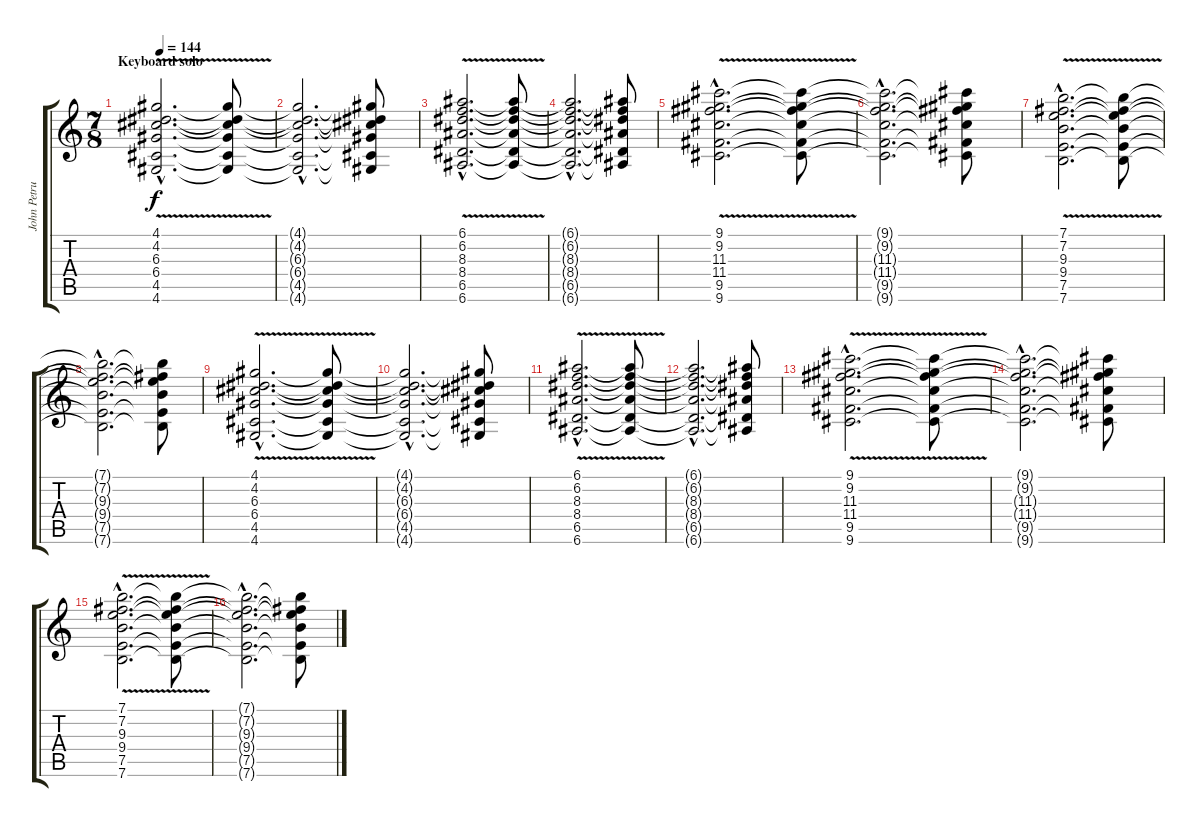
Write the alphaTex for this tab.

\track ("John Petrucci - guitar" "John Petru") {instrument distortionguitar}
\staff {score tabs}
\tuning (E4 B3 G3 D3 A2 E2) {hide}
\ts (7 8)
\section ("" "Keyboard solo")
\tempo 144
\clef g2
\ks c
(4.1{v hac} 4.2{v hac} 6.3{v hac} 6.4{v hac} 4.5{v hac} 4.6{v hac}).2{d dy f volume 13} (4.1{t} 4.2{t} 6.3{t} 6.4{t} 4.5{t} 4.6{t}).8 |
(4.1{hac t} 4.2{hac t} 6.3{hac t} 6.4{hac t} 4.5{hac t} 4.6{hac t}).2{d} (4.1{t} 4.2{t} 6.3{t} 6.4{t} 4.5{t} 4.6{t}).8 |
(6.1{v hac} 6.2{v hac} 8.3{v hac} 8.4{v hac} 6.5{v hac} 6.6{v hac}).2{d} (6.1{t} 6.2{t} 8.3{t} 8.4{t} 6.5{t} 6.6{t}).8 |
(6.1{hac t} 6.2{hac t} 8.3{hac t} 8.4{hac t} 6.5{hac t} 6.6{hac t}).2{d} (6.1{t} 6.2{t} 8.3{t} 8.4{t} 6.5{t} 6.6{t}).8 |
(9.1{v hac} 9.2{v hac} 11.3{v hac} 11.4{v hac} 9.5{v hac} 9.6{v hac}).2{d} (9.1{t} 9.2{t} 11.3{t} 11.4{t} 9.5{t} 9.6{t}).8 |
(9.1{hac t} 9.2{hac t} 11.3{hac t} 11.4{hac t} 9.5{hac t} 9.6{hac t}).2{d} (9.1{t} 9.2{t} 11.3{t} 11.4{t} 9.5{t} 9.6{t}).8 |
(7.1{v hac} 7.2{v hac} 9.3{v hac} 9.4{v hac} 7.5{v hac} 7.6{v hac}).2{d} (7.1{t} 7.2{t} 9.3{t} 9.4{t} 7.5{t} 7.6{t}).8 |
(7.1{hac t} 7.2{hac t} 9.3{hac t} 9.4{hac t} 7.5{hac t} 7.6{hac t}).2{d} (7.1{t} 7.2{t} 9.3{t} 9.4{t} 7.5{t} 7.6{t}).8 |
(4.1{v hac} 4.2{v hac} 6.3{v hac} 6.4{v hac} 4.5{v hac} 4.6{v hac}).2{d} (4.1{t} 4.2{t} 6.3{t} 6.4{t} 4.5{t} 4.6{t}).8 |
(4.1{hac t} 4.2{hac t} 6.3{hac t} 6.4{hac t} 4.5{hac t} 4.6{hac t}).2{d} (4.1{t} 4.2{t} 6.3{t} 6.4{t} 4.5{t} 4.6{t}).8 |
(6.1{v hac} 6.2{v hac} 8.3{v hac} 8.4{v hac} 6.5{v hac} 6.6{v hac}).2{d} (6.1{t} 6.2{t} 8.3{t} 8.4{t} 6.5{t} 6.6{t}).8 |
(6.1{hac t} 6.2{hac t} 8.3{hac t} 8.4{hac t} 6.5{hac t} 6.6{hac t}).2{d} (6.1{t} 6.2{t} 8.3{t} 8.4{t} 6.5{t} 6.6{t}).8 |
(9.1{v hac} 9.2{v hac} 11.3{v hac} 11.4{v hac} 9.5{v hac} 9.6{v hac}).2{d} (9.1{t} 9.2{t} 11.3{t} 11.4{t} 9.5{t} 9.6{t}).8 |
(9.1{hac t} 9.2{hac t} 11.3{hac t} 11.4{hac t} 9.5{hac t} 9.6{hac t}).2{d} (9.1{t} 9.2{t} 11.3{t} 11.4{t} 9.5{t} 9.6{t}).8 |
(7.1{v hac} 7.2{v hac} 9.3{v hac} 9.4{v hac} 7.5{v hac} 7.6{v hac}).2{d} (7.1{t} 7.2{t} 9.3{t} 9.4{t} 7.5{t} 7.6{t}).8 |
(7.1{hac t} 7.2{hac t} 9.3{hac t} 9.4{hac t} 7.5{hac t} 7.6{hac t}).2{d} (7.1{t} 7.2{t} 9.3{t} 9.4{t} 7.5{t} 7.6{t}).8
